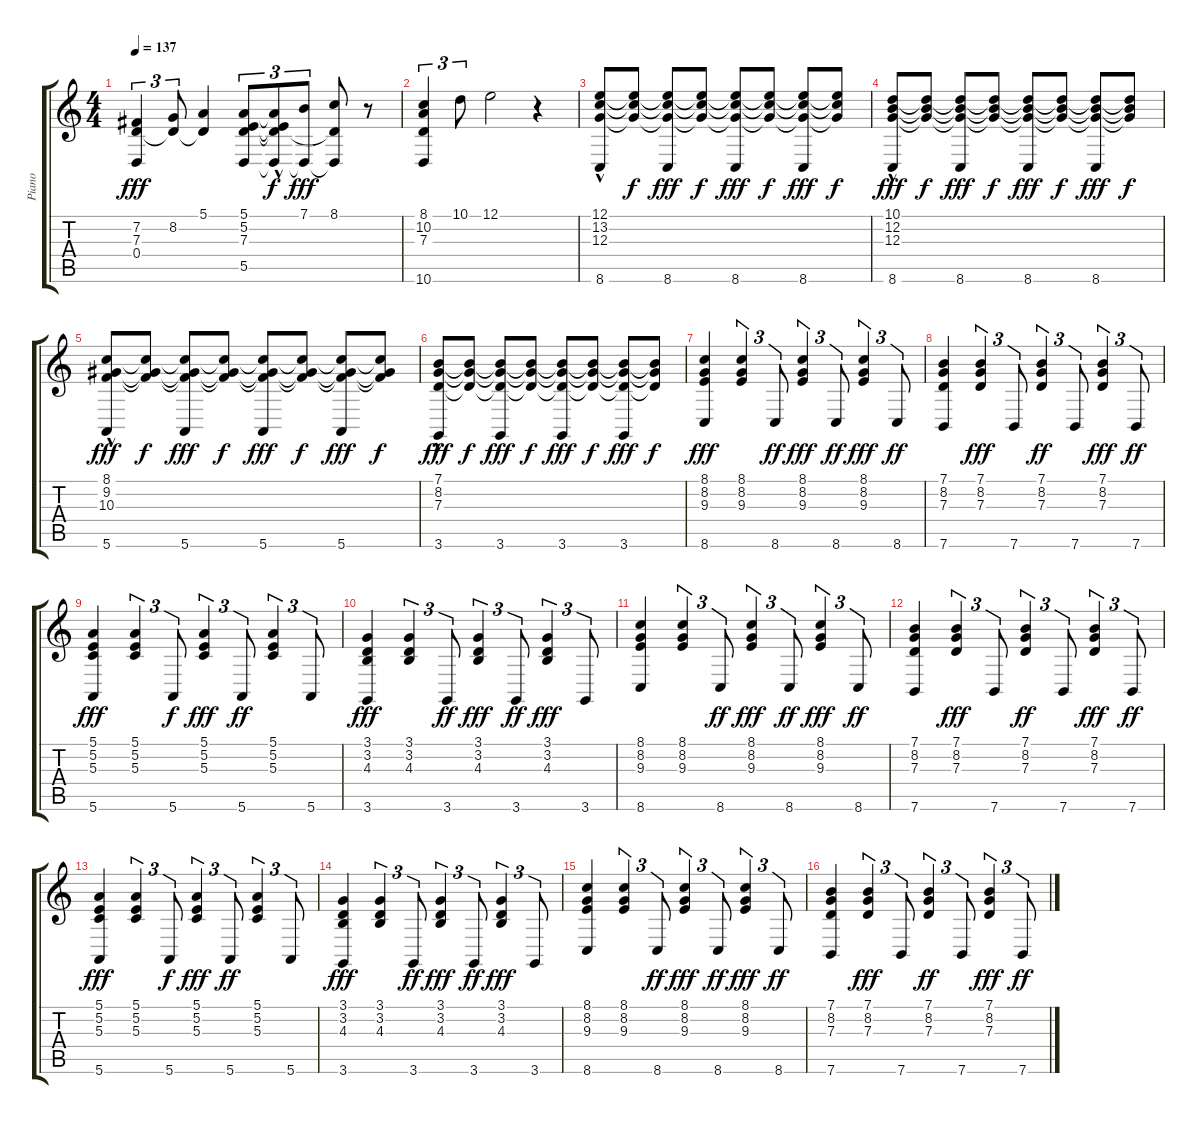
\track ("Piano" "Piano") {instrument acousticgrandpiano}
\staff {score tabs}
\tuning (E4 B3 G3 D3 A2 E2) {hide}
\ts (4 4)
\tempo 137
\clef g2
\ks c
(7.2 7.3 0.4).4{tu (3 2) dy fff instrument acousticgrandpiano} (8.2 7.3{t}).8{tu (3 2)} (5.1 7.3{t}).4 (5.1 5.2 7.3 5.5).8{tu (3 2)} (5.1{t} 5.2{t} 7.3{hac t} 5.5{t}).8{tu (3 2) dy f} (7.1 5.5{t}).8{tu (3 2) dy fff} (8.1 7.3{t} 5.5{t}).8 r.8 |
(8.1 10.2 7.3 10.6).4{tu (3 2)} 10.1.8{tu (3 2)} 12.1.2 r.4 |
(12.1{hac} 13.2{hac} 12.3{hac} 8.6).8 (12.1{t} 13.2{t} 12.3{t}).8{dy f} (12.1{t} 13.2{t} 12.3{t} 8.6).8{dy fff} (12.1{t} 13.2{t} 12.3{t}).8{dy f} (12.1{t} 13.2{t} 12.3{t} 8.6).8{dy fff} (12.1{t} 13.2{t} 12.3{t}).8{dy f} (12.1{t} 13.2{t} 12.3{t} 8.6).8{dy fff} (12.1{t} 13.2{t} 12.3{t}).8{dy f} |
(10.1{hac} 12.2{hac} 12.3{hac} 8.6).8{dy fff} (10.1{t} 12.2{t} 12.3{t}).8{dy f} (10.1{t} 12.2{t} 12.3{t} 8.6).8{dy fff} (10.1{t} 12.2{t} 12.3{t}).8{dy f} (10.1{t} 12.2{t} 12.3{t} 8.6).8{dy fff} (10.1{t} 12.2{t} 12.3{t}).8{dy f} (10.1{t} 12.2{t} 12.3{t} 8.6).8{dy fff} (10.1{t} 12.2{t} 12.3{t}).8{dy f} |
(8.1{hac} 9.2{hac} 10.3{hac} 5.6).8{dy fff} (8.1{t} 9.2{t} 10.3{t}).8{dy f} (8.1{t} 9.2{t} 10.3{t} 5.6).8{dy fff} (8.1{t} 9.2{t} 10.3{t}).8{dy f} (8.1{t} 9.2{t} 10.3{t} 5.6).8{dy fff} (8.1{t} 9.2{t} 10.3{t}).8{dy f} (8.1{t} 9.2{t} 10.3{t} 5.6).8{dy fff} (8.1{t} 9.2{t} 10.3{t}).8{dy f} |
(7.1{hac} 8.2{hac} 7.3{hac} 3.6).8{dy fff} (7.1{t} 8.2{t} 7.3{t}).8{dy f} (7.1{t} 8.2{t} 7.3{t} 3.6).8{dy fff} (7.1{t} 8.2{t} 7.3{t}).8{dy f} (7.1{t} 8.2{t} 7.3{t} 3.6).8{dy fff} (7.1{t} 8.2{t} 7.3{t}).8{dy f} (7.1{t} 8.2{t} 7.3{t} 3.6).8{dy fff} (7.1{t} 8.2{t} 7.3{t}).8{dy f} |
(8.1 8.2 9.3 8.6).4{dy fff} (8.1 8.2 9.3).4{tu (3 2)} 8.6.8{tu (3 2) dy ff} (8.1 8.2 9.3).4{tu (3 2) dy fff} 8.6.8{tu (3 2) dy ff} (8.1 8.2 9.3).4{tu (3 2) dy fff} 8.6.8{tu (3 2) dy ff} |
(7.1 8.2 7.3 7.6).4 (7.1 8.2 7.3).4{tu (3 2) dy fff} 7.6.8{tu (3 2)} (7.1 8.2 7.3).4{tu (3 2) dy ff} 7.6.8{tu (3 2)} (7.1 8.2 7.3).4{tu (3 2) dy fff} 7.6.8{tu (3 2) dy ff} |
(5.1 5.2 5.3 5.6).4{dy fff} (5.1 5.2 5.3).4{tu (3 2)} 5.6.8{tu (3 2) dy f} (5.1 5.2 5.3).4{tu (3 2) dy fff} 5.6.8{tu (3 2) dy ff} (5.1 5.2 5.3).4{tu (3 2)} 5.6.8{tu (3 2)} |
(3.1 3.2 4.3 3.6).4{dy fff} (3.1 3.2 4.3).4{tu (3 2)} 3.6.8{tu (3 2) dy ff} (3.1 3.2 4.3).4{tu (3 2) dy fff} 3.6.8{tu (3 2) dy ff} (3.1 3.2 4.3).4{tu (3 2) dy fff} 3.6.8{tu (3 2)} |
(8.1 8.2 9.3 8.6).4 (8.1 8.2 9.3).4{tu (3 2)} 8.6.8{tu (3 2) dy ff} (8.1 8.2 9.3).4{tu (3 2) dy fff} 8.6.8{tu (3 2) dy ff} (8.1 8.2 9.3).4{tu (3 2) dy fff} 8.6.8{tu (3 2) dy ff} |
(7.1 8.2 7.3 7.6).4 (7.1 8.2 7.3).4{tu (3 2) dy fff} 7.6.8{tu (3 2)} (7.1 8.2 7.3).4{tu (3 2) dy ff} 7.6.8{tu (3 2)} (7.1 8.2 7.3).4{tu (3 2) dy fff} 7.6.8{tu (3 2) dy ff} |
(5.1 5.2 5.3 5.6).4{dy fff} (5.1 5.2 5.3).4{tu (3 2)} 5.6.8{tu (3 2) dy f} (5.1 5.2 5.3).4{tu (3 2) dy fff} 5.6.8{tu (3 2) dy ff} (5.1 5.2 5.3).4{tu (3 2)} 5.6.8{tu (3 2)} |
(3.1 3.2 4.3 3.6).4{dy fff} (3.1 3.2 4.3).4{tu (3 2)} 3.6.8{tu (3 2) dy ff} (3.1 3.2 4.3).4{tu (3 2) dy fff} 3.6.8{tu (3 2) dy ff} (3.1 3.2 4.3).4{tu (3 2) dy fff} 3.6.8{tu (3 2)} |
(8.1 8.2 9.3 8.6).4 (8.1 8.2 9.3).4{tu (3 2)} 8.6.8{tu (3 2) dy ff} (8.1 8.2 9.3).4{tu (3 2) dy fff} 8.6.8{tu (3 2) dy ff} (8.1 8.2 9.3).4{tu (3 2) dy fff} 8.6.8{tu (3 2) dy ff} |
(7.1 8.2 7.3 7.6).4 (7.1 8.2 7.3).4{tu (3 2) dy fff} 7.6.8{tu (3 2)} (7.1 8.2 7.3).4{tu (3 2) dy ff} 7.6.8{tu (3 2)} (7.1 8.2 7.3).4{tu (3 2) dy fff} 7.6.8{tu (3 2) dy ff}
